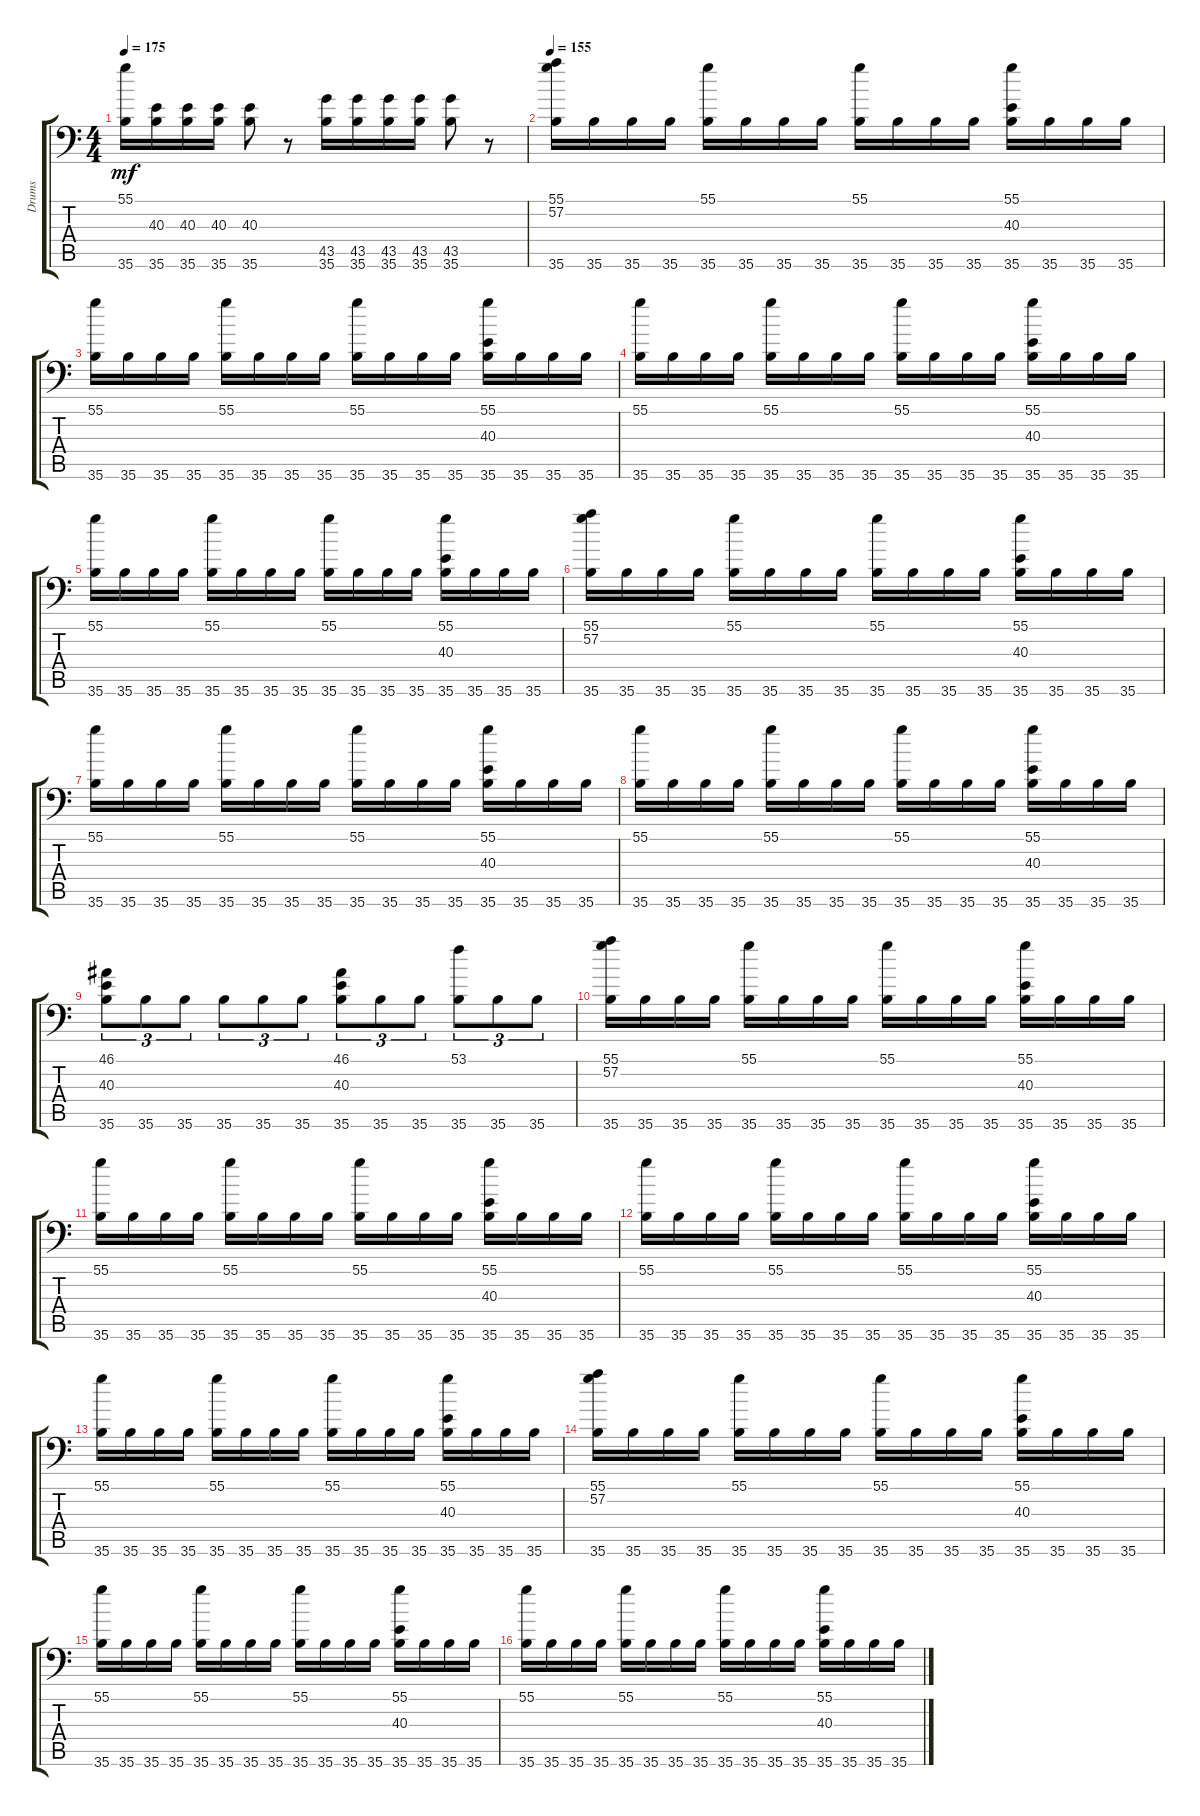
\track ("Drums" "Drums") {instrument acousticgrandpiano}
\staff {score tabs}
\tuning (C-1 C-1 C-1 C-1 C-1 C-1) {hide}
\ts (4 4)
\tempo 175
\clef f4
\ks c
(55.1 35.6).16{dy mf} (40.3 35.6).16 (40.3 35.6).16 (40.3 35.6).16 (40.3 35.6).8 r.8 (43.5 35.6).16 (43.5 35.6).16 (43.5 35.6).16 (43.5 35.6).16 (43.5 35.6).8 r.8 |
\tempo 155
(55.1 57.2 35.6).16 35.6.16 35.6.16 35.6.16 (55.1 35.6).16 35.6.16 35.6.16 35.6.16 (55.1 35.6).16 35.6.16 35.6.16 35.6.16 (55.1 40.3 35.6).16 35.6.16 35.6.16 35.6.16 |
(55.1 35.6).16 35.6.16 35.6.16 35.6.16 (55.1 35.6).16 35.6.16 35.6.16 35.6.16 (55.1 35.6).16 35.6.16 35.6.16 35.6.16 (55.1 40.3 35.6).16 35.6.16 35.6.16 35.6.16 |
(55.1 35.6).16 35.6.16 35.6.16 35.6.16 (55.1 35.6).16 35.6.16 35.6.16 35.6.16 (55.1 35.6).16 35.6.16 35.6.16 35.6.16 (55.1 40.3 35.6).16 35.6.16 35.6.16 35.6.16 |
(55.1 35.6).16 35.6.16 35.6.16 35.6.16 (55.1 35.6).16 35.6.16 35.6.16 35.6.16 (55.1 35.6).16 35.6.16 35.6.16 35.6.16 (55.1 40.3 35.6).16 35.6.16 35.6.16 35.6.16 |
(55.1 57.2 35.6).16 35.6.16 35.6.16 35.6.16 (55.1 35.6).16 35.6.16 35.6.16 35.6.16 (55.1 35.6).16 35.6.16 35.6.16 35.6.16 (55.1 40.3 35.6).16 35.6.16 35.6.16 35.6.16 |
(55.1 35.6).16 35.6.16 35.6.16 35.6.16 (55.1 35.6).16 35.6.16 35.6.16 35.6.16 (55.1 35.6).16 35.6.16 35.6.16 35.6.16 (55.1 40.3 35.6).16 35.6.16 35.6.16 35.6.16 |
(55.1 35.6).16 35.6.16 35.6.16 35.6.16 (55.1 35.6).16 35.6.16 35.6.16 35.6.16 (55.1 35.6).16 35.6.16 35.6.16 35.6.16 (55.1 40.3 35.6).16 35.6.16 35.6.16 35.6.16 |
(46.1 40.3 35.6).8{tu (3 2)} 35.6.8{tu (3 2)} 35.6.8{tu (3 2)} 35.6.8{tu (3 2)} 35.6.8{tu (3 2)} 35.6.8{tu (3 2)} (46.1 40.3 35.6).8{tu (3 2)} 35.6.8{tu (3 2)} 35.6.8{tu (3 2)} (53.1 35.6).8{tu (3 2)} 35.6.8{tu (3 2)} 35.6.8{tu (3 2)} |
(55.1 57.2 35.6).16 35.6.16 35.6.16 35.6.16 (55.1 35.6).16 35.6.16 35.6.16 35.6.16 (55.1 35.6).16 35.6.16 35.6.16 35.6.16 (55.1 40.3 35.6).16 35.6.16 35.6.16 35.6.16 |
(55.1 35.6).16 35.6.16 35.6.16 35.6.16 (55.1 35.6).16 35.6.16 35.6.16 35.6.16 (55.1 35.6).16 35.6.16 35.6.16 35.6.16 (55.1 40.3 35.6).16 35.6.16 35.6.16 35.6.16 |
(55.1 35.6).16 35.6.16 35.6.16 35.6.16 (55.1 35.6).16 35.6.16 35.6.16 35.6.16 (55.1 35.6).16 35.6.16 35.6.16 35.6.16 (55.1 40.3 35.6).16 35.6.16 35.6.16 35.6.16 |
(55.1 35.6).16 35.6.16 35.6.16 35.6.16 (55.1 35.6).16 35.6.16 35.6.16 35.6.16 (55.1 35.6).16 35.6.16 35.6.16 35.6.16 (55.1 40.3 35.6).16 35.6.16 35.6.16 35.6.16 |
(55.1 57.2 35.6).16 35.6.16 35.6.16 35.6.16 (55.1 35.6).16 35.6.16 35.6.16 35.6.16 (55.1 35.6).16 35.6.16 35.6.16 35.6.16 (55.1 40.3 35.6).16 35.6.16 35.6.16 35.6.16 |
(55.1 35.6).16 35.6.16 35.6.16 35.6.16 (55.1 35.6).16 35.6.16 35.6.16 35.6.16 (55.1 35.6).16 35.6.16 35.6.16 35.6.16 (55.1 40.3 35.6).16 35.6.16 35.6.16 35.6.16 |
(55.1 35.6).16 35.6.16 35.6.16 35.6.16 (55.1 35.6).16 35.6.16 35.6.16 35.6.16 (55.1 35.6).16 35.6.16 35.6.16 35.6.16 (55.1 40.3 35.6).16 35.6.16 35.6.16 35.6.16
